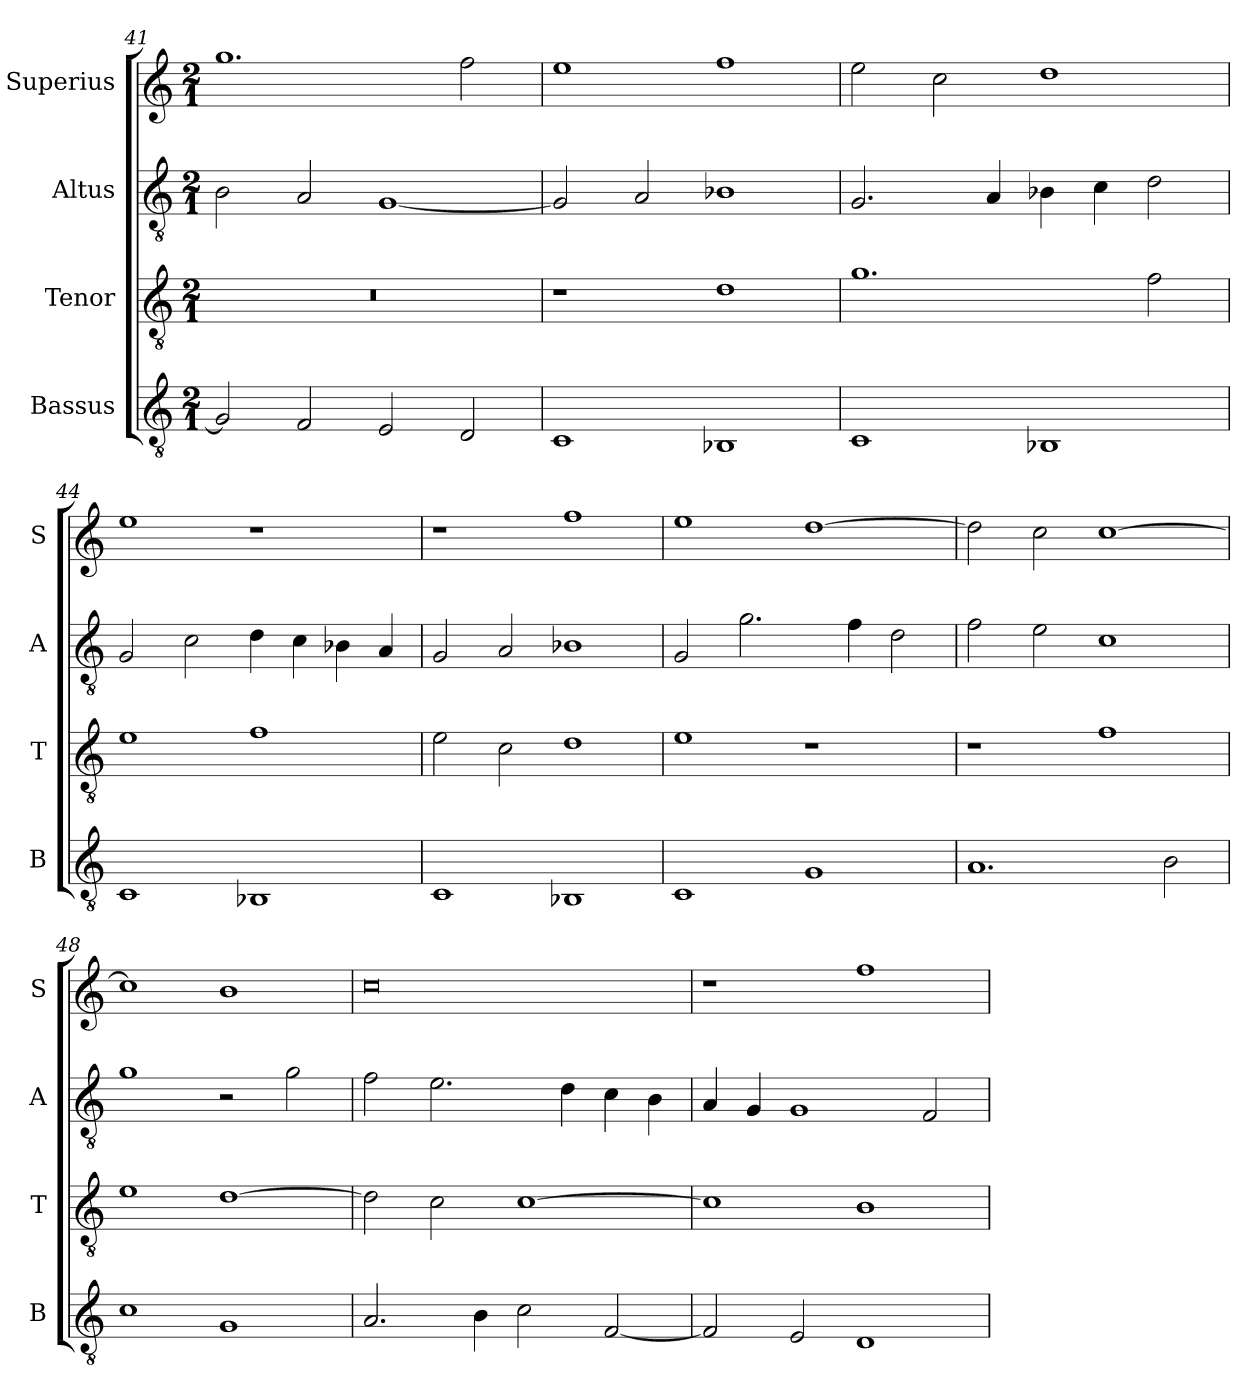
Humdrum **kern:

**kern	**kern	**kern	**kern
*part4	*part3	*part2	*part1
*staff4	*staff3	*staff2	*staff1
*I"Bassus	*I"Tenor	*I"Altus	*I"Superius
*I'B	*I'T	*I'A	*I'S
*clefGv2	*clefGv2	*clefGv2	*clefG2
*k[]	*k[]	*k[]	*k[]
*M2/1	*M2/1	*M2/1	*M2/1
=41	=41	=41	=41
2G/]	0r	2B\	1.gg
2F/	.	2A/	.
2E/	.	[1G	.
2D/	.	.	2ff\
=42	=42	=42	=42
1C	1r	2G/]	1ee
.	.	2A/	.
1BB-X	1d	1B-X	1ff
=43	=43	=43	=43
1C	1.g	2.G/	2ee\
.	.	.	2cc\
.	.	4A/	.
1BB-X	.	4B-X\	1dd
.	.	4c\	.
.	2f\	2d\	.
=44	=44	=44	=44
1C	1e	2G/	1ee
.	.	2c\	.
1BB-X	1f	4d\	1r
.	.	4c\	.
.	.	4B-X\	.
.	.	4A/	.
=45	=45	=45	=45
1C	2e\	2G/	1r
.	2c\	2A/	.
1BB-X	1d	1B-X	1ff
=46	=46	=46	=46
1C	1e	2G/	1ee
.	.	2.g\	.
1G	1r	.	[1dd
.	.	4f\	.
.	.	2d\	.
=47	=47	=47	=47
1.A	1r	2f\	2dd\]
.	.	2e\	2cc\
.	1f	1c	[1cc
2B\	.	.	.
=48	=48	=48	=48
1c	1e	1g	1cc]
1G	[1d	2r	1b
.	.	2g\	.
=49	=49	=49	=49
2.A/	2d\]	2f\	0cc
.	2c\	2.e\	.
4B\	.	.	.
2c\	[1c	.	.
.	.	4d\	.
[2F/	.	4c\	.
.	.	4B\	.
=50	=50	=50	=50
2F/]	1c]	4A/	1r
.	.	4G/	.
2E/	.	1G	.
1D	1B	.	1ff
.	.	2F/	.
=	=	=	=
*-	*-	*-	*-
